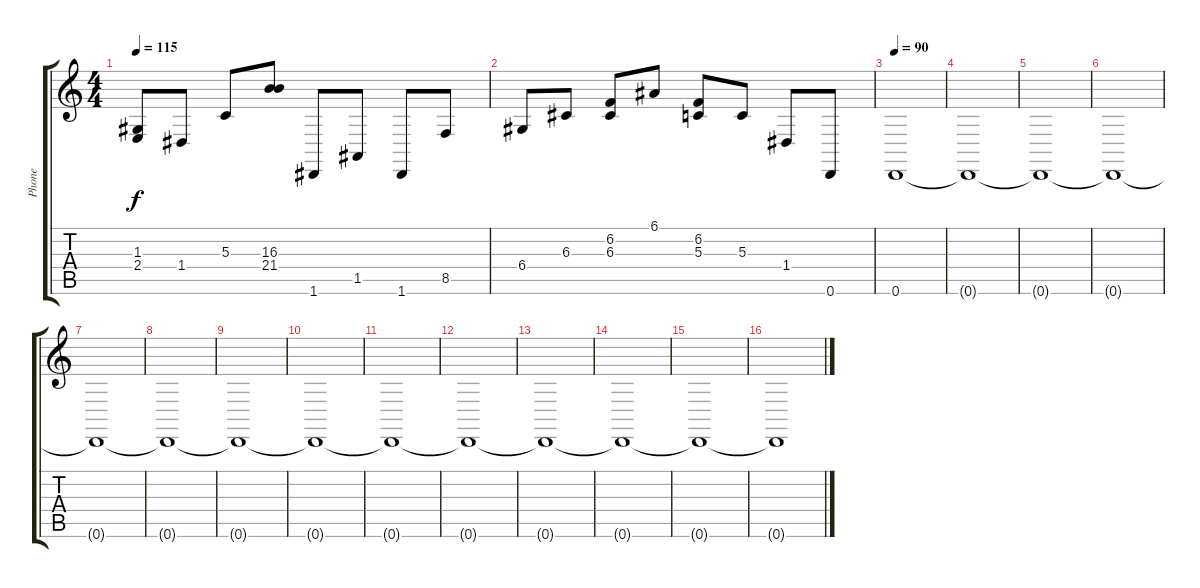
\track ("Phone" "Phone") {instrument telephonering}
\staff {score tabs}
\tuning (E4 B3 G3 D3 A2 D2) {hide}
\ts (4 4)
\tempo 115
\clef g2
\ks c
(1.3 2.4).8{dy f} 1.4.8 5.3.8 (16.3 21.4).8 1.6.8 1.5.8 1.6.8 8.5.8 |
6.4.8 6.3.8 (6.2 6.3).8 6.1.8 (6.2 5.3).8 5.3.8 1.4.8 0.6.8 |
\tempo 90
0.6.1 |
0.6{t}.1 |
0.6{t}.1 |
0.6{t}.1 |
0.6{t}.1 |
0.6{t}.1 |
0.6{t}.1 |
0.6{t}.1 |
0.6{t}.1 |
0.6{t}.1 |
0.6{t}.1 |
0.6{t}.1 |
0.6{t}.1 |
0.6{t}.1
